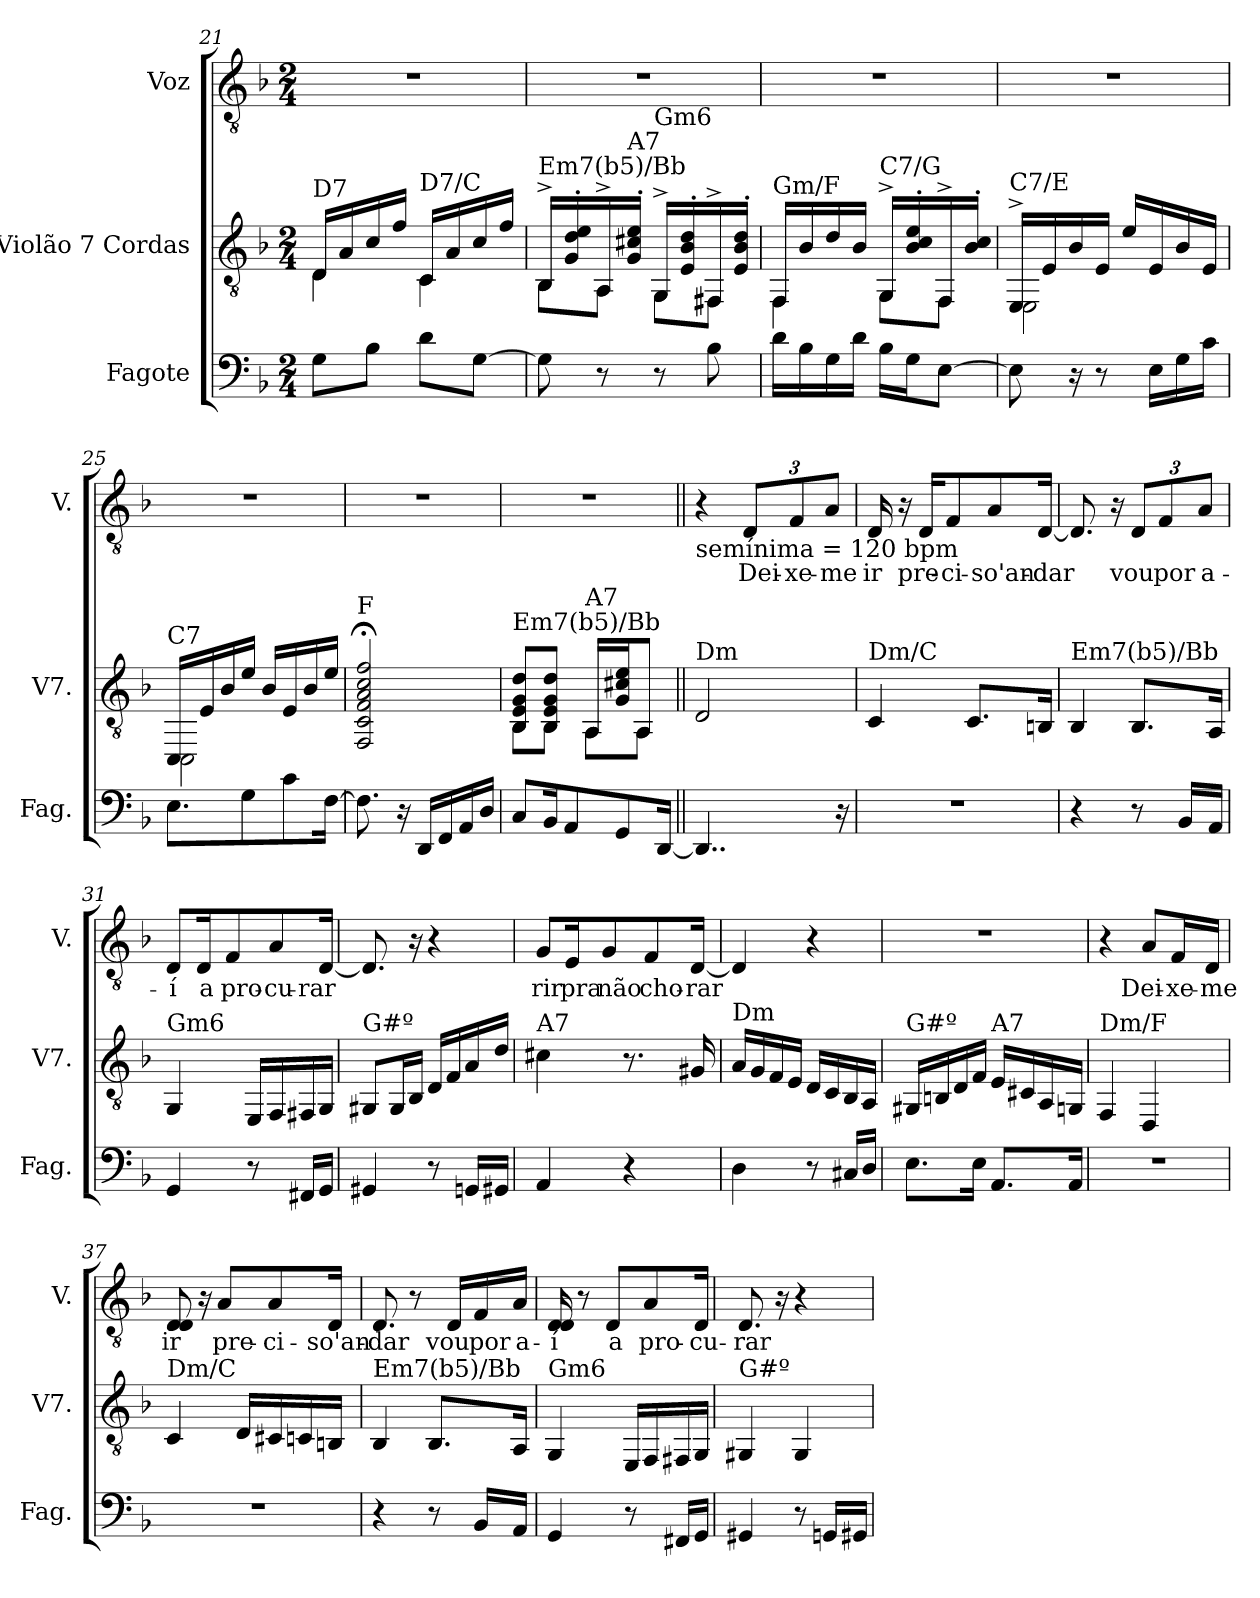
**kern	**kern	**kern	**text
*part3	*part2	*part1	*part1
*staff3	*staff2	*staff1	*staff1
*I"Fagote	*I"Violão 7 Cordas	*I"Voz	*
*I'Fag.	*I'V7.	*I'V.	*
*clefF4	*clefGv2	*clefGv2	*
*k[b-]	*k[b-]	*k[b-]	*
*M2/4	*M2/4	*M2/4	*
=21	=21	=21	=21
*	*^	*	*
!	!LO:TX:a:t=D7	!	!	!
8G\L	16D/LL	4D\	2r	.
.	16A/	.	.	.
8B-\J	16c/	.	.	.
.	16f/JJ	.	.	.
!	!LO:TX:a:t=D7/C	!	!	!
8d\L	16C/LL	4C\	.	.
.	16A/	.	.	.
[8G\J	16c/	.	.	.
.	16f/JJ	.	.	.
!!LO:LB:g=z
=22	=22	=22	=22	=22
!	!LO:TX:a:t=Em7(b5)/Bb	!	!	!
8G\]	16BB-^/LL	8BB-\L	2r	.
.	16G/' 16d/' 16e/'	.	.	.
8r	16AA^/	8AA\J	.	.
!	!LO:TX:a:t=A7	!	!	!
.	16G/' 16c#X/' 16e/'JJ	.	.	.
!	!LO:TX:a:t=Gm6	!	!	!
8r	16GG^/LL	8GG\L	.	.
.	16E/' 16B-/' 16d/'	.	.	.
8B-\	16FF#X^/	8FF#X\J	.	.
.	16E/' 16B-/' 16d/'JJ	.	.	.
=23	=23	=23	=23	=23
!	!LO:TX:a:t=Gm/F	!	!	!
16d\LL	16FF/LL	4FF\	2r	.
16B-\	16B-/	.	.	.
16G\	16d/	.	.	.
16d\JJ	16B-/JJ	.	.	.
!	!LO:TX:a:t=C7/G	!	!	!
16B-\LL	16GG^/LL	8GG\L	.	.
16G\J	16B-/' 16c/' 16e/'	.	.	.
[8E\J	16FF^/	8FF\J	.	.
.	16B-/' 16c/'JJ	.	.	.
=24	=24	=24	=24	=24
!	!LO:TX:a:t=C7/E	!	!	!
8E\]	16EE^/LL	2EE\	2r	.
.	16E/	.	.	.
16r	16B-/	.	.	.
8r	16E/JJ	.	.	.
.	16e/LL	.	.	.
16E\LL	16E/	.	.	.
16G\	16B-/	.	.	.
16c\JJ	16E/JJ	.	.	.
=25	=25	=25	=25	=25
!	!LO:TX:a:t=C7	!	!	!
8.E\L	16CC/LL	2CC\	2r	.
.	16E/	.	.	.
.	16B-/	.	.	.
8G\	16e/JJ	.	.	.
.	16B-/LL	.	.	.
8c\	16E/	.	.	.
.	16B-/	.	.	.
[16F\Jk	16e/JJ	.	.	.
*	*v	*v	*	*
=26	=26	=26	=26
!	!LO:TX:a:t=F	!	!
8.F\]	2FF/;< 2C/;< 2F/;< 2A/;< 2c/;< 2f/;<	2r	.
16r	.	.	.
16DD/LL	.	.	.
16FF/	.	.	.
16AA/	.	.	.
16D/JJ	.	.	.
!!LO:LB:g=z
=27	=27	=27	=27
*	*^	*	*
!	!LO:TX:a:t=Em7(b5)/Bb	!	!	!
8C/L	8BB-/ 8E/ 8G/ 8d/L	8BB-\L	2r	.
16BB-/K	8BB-/ 8E/ 8G/ 8d/J	8BB-\J	.	.
8AA/	.	.	.	.
!	!LO:TX:a:t=A7	!	!	!
.	16AA/LL	8AA\L	.	.
8GG/	16G/ 16c#X/ 16e/J	.	.	.
.	8AA/J	8AA\J	.	.
[16DD/Jk	.	.	.	.
*	*v	*v	*	*
=28||	=28||	=28||	=28||
!	!	!LO:TX:b:t=semínima = 120 bpm	!
!	!LO:TX:a:t=Dm	!	!
4..DD/]	2D/	4r	.
*	*	*Xbrackettup	*
.	.	12D/L	Dei-
.	.	12F/	-xe-
.	.	12A/J	-me
16r	.	.	.
=29	=29	=29	=29
!	!LO:TX:a:t=Dm/C	!	!
2r	4C/	16D/	ir
.	.	16r	.
.	.	16D/KL	pre-
.	.	8F/	-ci-
.	8.C/L	.	.
.	.	8A/	-so'an-
.	16BBn/Jk	[16D/Jk	-dar
=30	=30	=30	=30
!	!LO:TX:a:t=Em7(b5)/Bb	!	!
4r	4BB-/	8.D/]	.
.	.	16r	.
8r	8.BB-/L	12D/L	vou
.	.	12F/	por
16BB-/LL	.	.	.
.	.	12A/J	a-
16AA/JJ	16AA/Jk	.	.
=31	=31	=31	=31
!	!LO:TX:a:t=Gm6	!	!
4GG/	4GG/	8D/L	-í
.	.	16D/K	a
.	.	8F/	pro-
8r	16EE/LL	.	.
.	16FF/	8A/	-cu-
16FF#X/LL	16FF#X/	.	.
16GG/JJ	16GG/JJ	[16D/Jk	-rar
!!LO:PB:g=z
=32	=32	=32	=32
!	!LO:TX:a:t=G#º	!	!
4GG#X/	8GG#X/L	8.D/]	.
.	16GG#/L	.	.
.	16BB-/JJ	16r	.
8r	16D/LL	4r	.
.	16F/	.	.
16GGn/LL	16A/	.	.
16GG#X/JJ	16d/JJ	.	.
=33	=33	=33	=33
!	!LO:TX:a:t=A7	!	!
4AA/	4c#X\	8G/L	-rir
.	.	16E/K	pra
.	.	8G/	não
4r	8.r	.	.
.	.	8F/	cho-
.	16G#X/	[16D/Jk	-rar
=34	=34	=34	=34
!	!LO:TX:a:t=Dm	!	!
4D\	16A/LL	4D/]	.
.	16G/	.	.
.	16F/	.	.
.	16E/JJ	.	.
8r	16D/LL	4r	.
.	16C/	.	.
16C#X/LL	16BB-/	.	.
16D/JJ	16AA/JJ	.	.
=35	=35	=35	=35
!	!LO:TX:a:t=G#º	!	!
8.E\L	16GG#X/LL	2r	.
.	16BBn/	.	.
.	16D/	.	.
16E\Jk	16F/JJ	.	.
!	!LO:TX:a:t=A7	!	!
8.AA/L	16E/LL	.	.
.	16C#X/	.	.
.	16AA/	.	.
16AA/Jk	16GGn/JJ	.	.
=36	=36	=36	=36
!	!LO:TX:a:t=Dm/F	!	!
2r	4FF/	4r	.
.	4DD/	8A/L	Dei-
.	.	16F/L	-xe-
.	.	16D/JJ	-me
!!LO:LB:g=z
=37	=37	=37	=37
!	!LO:TX:a:t=Dm/C	!	!
2r	4C/	8D/ 8D/	ir
.	.	16r	.
.	.	8A/L	pre-
.	16D/LL	.	.
.	16C#X/	8A/	-ci-
.	16Cn/	.	.
.	16BBn/JJ	16D/Jk	so'an-
=38	=38	=38	=38
!	!LO:TX:a:t=Em7(b5)/Bb	!	!
4r	4BB-/	8.D/	-dar
.	.	8r	.
8r	8.BB-/L	.	.
.	.	16D/LL	vou
16BB-/LL	.	16F/	por
16AA/JJ	16AA/Jk	16A/JJ	a-
=39	=39	=39	=39
!	!LO:TX:a:t=Gm6	!	!
4GG/	4GG/	16D/ 16D/	-í
.	.	8r	.
.	.	8D/L	a
8r	16EE/LL	.	.
.	16FF/	8A/	pro-
16FF#X/LL	16FF#X/	.	.
16GG/JJ	16GG/JJ	16D/Jk	-cu-
=40	=40	=40	=40
!	!LO:TX:a:t=G#º	!	!
4GG#X/	4GG#X/	8.D/	-rar
.	.	16r	.
8r	4GG#/	4r	.
16GGn/LL	.	.	.
16GG#X/JJ	.	.	.
=	=	=	=
*-	*-	*-	*-
